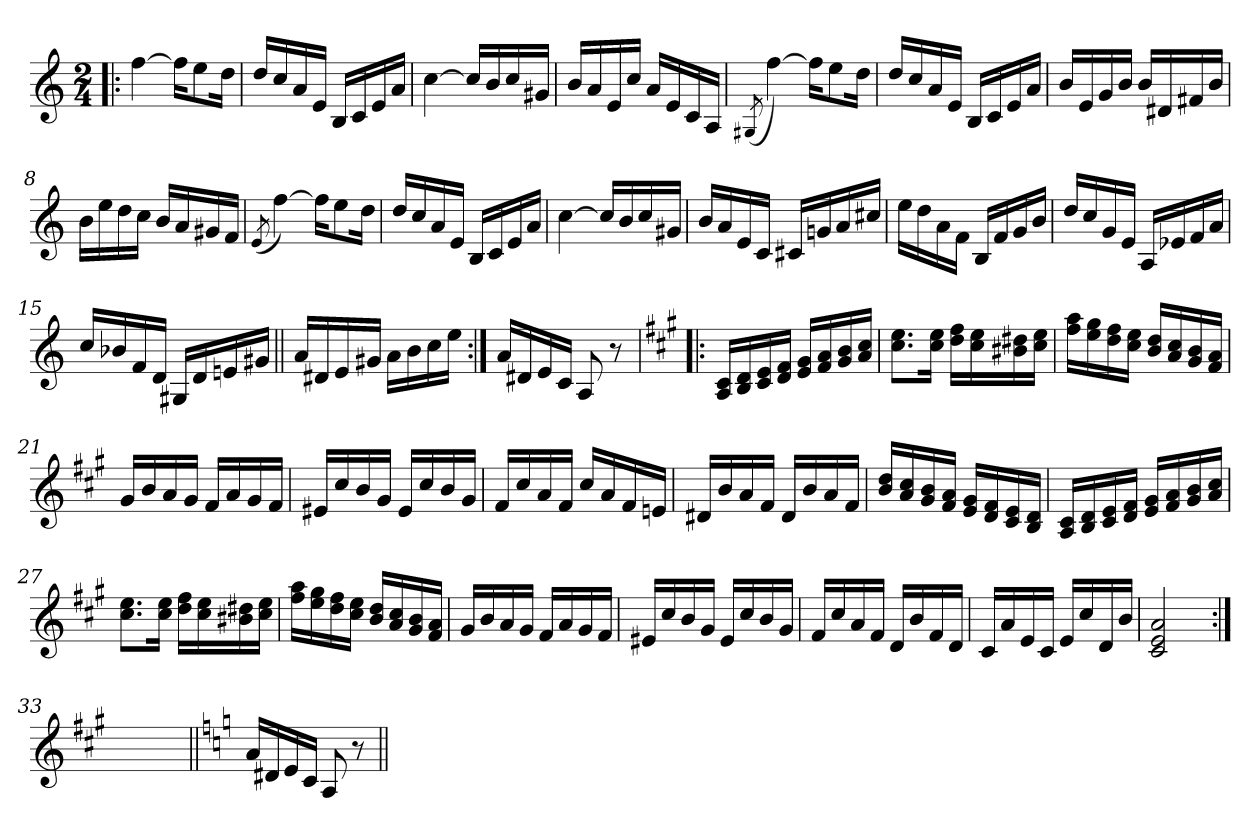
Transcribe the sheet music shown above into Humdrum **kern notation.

**kern
*part1
*staff1
*clefG2
*k[]
*C:
*M2/4
=1!|:
[4ff\
16ff\KL]
8ee\
16dd\Jk
=2
16dd/LL
16cc/
16a/
16e/JJ
16B/LL
16c/
16e/
16a/JJ
=3
[4cc\
16cc/LL]
16b/
16cc/
16g#X/JJ
=4
16b/LL
16a/
16e/
16cc/JJ
16a/LL
16e/
16c/
16A/JJ
!!LO:LB:g=z
=5
(>8qG#X/
[4ff\)
16ff\KL]
8ee\
16dd\Jk
=6
16dd/LL
16cc/
16a/
16e/JJ
16B/LL
16c/
16e/
16a/JJ
=7
16b/LL
16e/
16g/
16b/JJ
16b/LL
16d#X/
16f#X/
16b/JJ
=8
16b\LL
16ee\
16dd\
16cc\JJ
16b/LL
16a/
16g#X/
16f/JJ
!!LO:LB:g=z
=9
(>8qe/
[4ff\)
16ff\KL]
8ee\
16dd\Jk
=10
16dd/LL
16cc/
16a/
16e/JJ
16B/LL
16c/
16e/
16a/JJ
=11
[4cc\
16cc/LL]
16b/
16cc/
16g#X/JJ
=12
16b/LL
16a/
16e/
16c/JJ
16c#X/LL
16gn/
16a/
16cc#X/JJ
!!LO:LB:g=z
=13
16ee\LL
16dd\
16a\
16f\JJ
16B/LL
16f/
16g/
16b/JJ
=14
16dd/LL
16cc/
16g/
16e/JJ
16A/LL
16e-X/
16f/
16a/JJ
=15
16cc/LL
16b-X/
16f/
16d/JJ
16G#X/LL
16d/
16en/
16g#X/JJ
=16||
16a/LL
16d#X/
16e/
16g#X/JJ
16a\LL
16b\
16cc\
16ee\JJ
!!LO:LB:g=z
=17:|!
16a/LL
16d#X/
16e/
16c/JJ
8A/
8r
=18!|:
*k[f#c#g#]
*A:
16A/ 16c#/LL
16B/ 16d/
16c#/ 16e/
16d/ 16f#/JJ
16e/ 16g#/LL
16f#/ 16a/
16g#/ 16b/
16a/ 16cc#/JJ
=19
8.cc#\ 8.ee\L
16cc#\ 16ee\Jk
16dd\ 16ff#\LL
16cc#\ 16ee\
16b#X\ 16dd#X\
16cc#\ 16ee\JJ
=20
16ff#\ 16aa\LL
16ee\ 16gg#\
16dd\ 16ff#\
16cc#\ 16ee\JJ
16b/ 16dd/LL
16a/ 16cc#/
16g#/ 16b/
16f#/ 16a/JJ
!!LO:LB:g=z
=21
16g#/LL
16b/
16a/
16g#/JJ
16f#/LL
16a/
16g#/
16f#/JJ
=22
16e#X/LL
16cc#/
16b/
16g#/JJ
16e#/LL
16cc#/
16b/
16g#/JJ
=23
16f#/LL
16cc#/
16a/
16f#/JJ
16cc#/LL
16a/
16f#/
16en/JJ
=24
16d#X/LL
16b/
16a/
16f#/JJ
16d#/LL
16b/
16a/
16f#/JJ
!!LO:LB:g=z
=25
16b/ 16dd/LL
16a/ 16cc#/
16g#/ 16b/
16f#/ 16a/JJ
16e/ 16g#/LL
16d/ 16f#/
16c#/ 16e/
16B/ 16d/JJ
=26
16A/ 16c#/LL
16B/ 16d/
16c#/ 16e/
16d/ 16f#/JJ
16e/ 16g#/LL
16f#/ 16a/
16g#/ 16b/
16a/ 16cc#/JJ
=27
8.cc#\ 8.ee\L
16cc#\ 16ee\Jk
16dd\ 16ff#\LL
16cc#\ 16ee\
16b#X\ 16dd#X\
16cc#\ 16ee\JJ
=28
16ff#\ 16aa\LL
16ee\ 16gg#\
16dd\ 16ff#\
16cc#\ 16ee\JJ
16b/ 16dd/LL
16a/ 16cc#/
16g#/ 16b/
16f#/ 16a/JJ
!!LO:LB:g=z
=29
16g#/LL
16b/
16a/
16g#/JJ
16f#/LL
16a/
16g#/
16f#/JJ
=30
16e#X/LL
16cc#/
16b/
16g#/JJ
16e#/LL
16cc#/
16b/
16g#/JJ
=31
16f#/LL
16cc#/
16a/
16f#/JJ
16d/LL
16b/
16f#/
16d/JJ
!!LO:LB:g=z
=32
16c#/LL
16a/
16e/
16c#/JJ
16e/LL
16cc#/
16d/
16b/JJ
=33
2c#/ 2e/ 2a/
=33X1:|!
*stria0
2ryy
=34||
*stria5
*k[]
*C:
16a/LL
16d#X/
16e/
16c/JJ
8A/
8r
=||
*-
